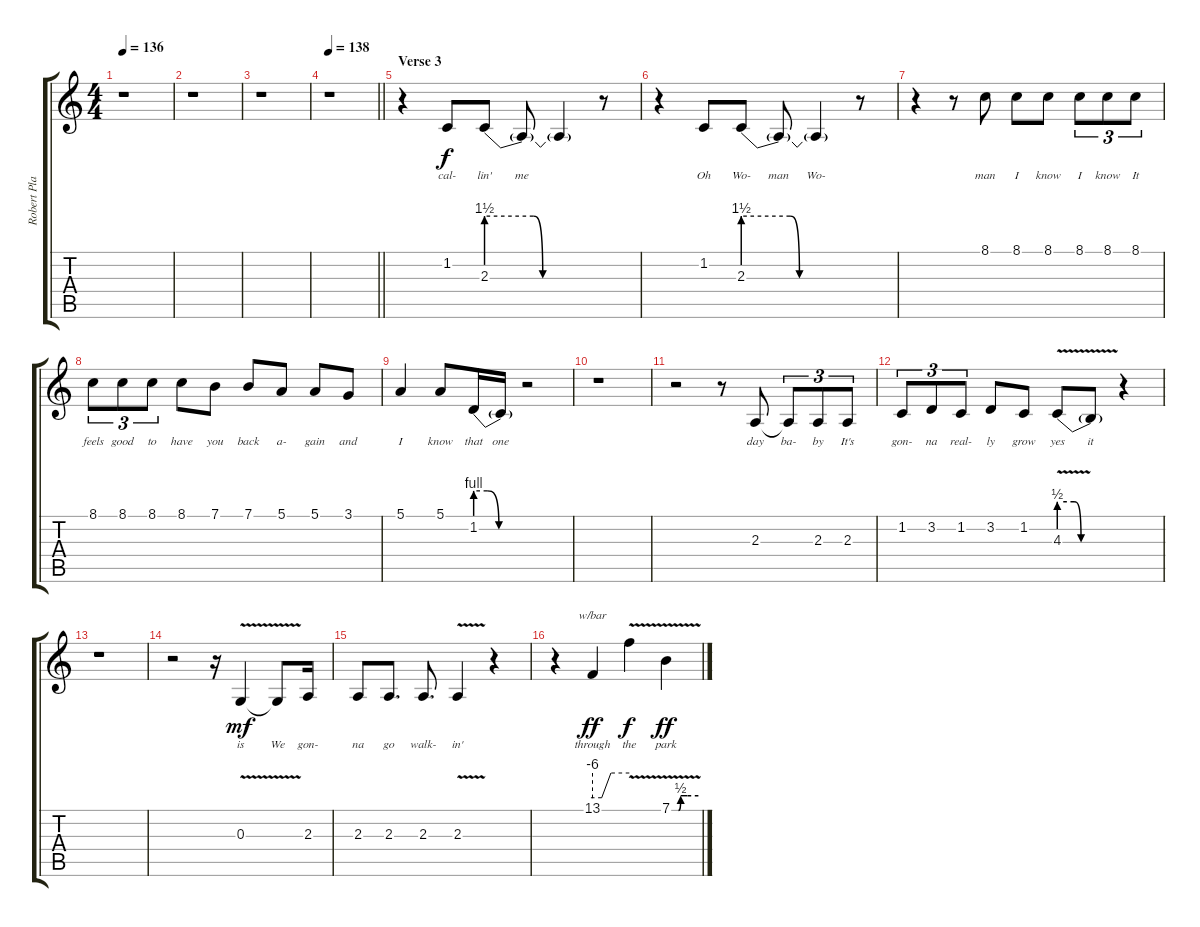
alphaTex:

\track ("Robert Plant" "Robert Pla") {instrument lead2sawtooth}
\staff {score tabs}
\tuning (E4 B3 G3 D3 A2 E2) {hide}
\ts (4 4)
\tempo 136
\clef g2
\ks aminor
r.1{dy f} |
r.1 |
r.1 |
\tempo 138
\barLineRight lightlight
r.1 |
\section ("" "Verse 3")
r.4 1.2.8{lyrics (0 "cal-") lyrics (1 "") lyrics (2 "") lyrics (3 "") lyrics (4 "")} 2.3{be (custom 0 6 25 6 30 0 60 0)}.8{lyrics (0 "lin'") lyrics (1 "") lyrics (2 "") lyrics (3 "") lyrics (4 "")} 2.3{t}.8{lyrics (0 "me") lyrics (1 "") lyrics (2 "") lyrics (3 "") lyrics (4 "")} 2.3{t}.4{lyrics (0 "") lyrics (1 "") lyrics (2 "") lyrics (3 "") lyrics (4 "")} r.8 |
r.4 1.2.8{lyrics (0 "Oh") lyrics (1 "") lyrics (2 "") lyrics (3 "") lyrics (4 "")} 2.3{be (custom 0 6 25 6 30 0 60 0)}.8{lyrics (0 "Wo-") lyrics (1 "") lyrics (2 "") lyrics (3 "") lyrics (4 "")} 2.3{t}.8{lyrics (0 "man") lyrics (1 "") lyrics (2 "") lyrics (3 "") lyrics (4 "")} 2.3{t}.4{lyrics (0 "Wo-") lyrics (1 "") lyrics (2 "") lyrics (3 "") lyrics (4 "")} r.8 |
r.4 r.8 8.1.8{lyrics (0 "man") lyrics (1 "") lyrics (2 "") lyrics (3 "") lyrics (4 "")} 8.1.8{lyrics (0 "I") lyrics (1 "") lyrics (2 "") lyrics (3 "") lyrics (4 "")} 8.1.8{lyrics (0 "know") lyrics (1 "") lyrics (2 "") lyrics (3 "") lyrics (4 "")} 8.1.8{tu (3 2) lyrics (0 "I") lyrics (1 "") lyrics (2 "") lyrics (3 "") lyrics (4 "")} 8.1.8{tu (3 2) lyrics (0 "know") lyrics (1 "") lyrics (2 "") lyrics (3 "") lyrics (4 "")} 8.1.8{tu (3 2) lyrics (0 "It") lyrics (1 "") lyrics (2 "") lyrics (3 "") lyrics (4 "")} |
8.1.8{tu (3 2) lyrics (0 "feels") lyrics (1 "") lyrics (2 "") lyrics (3 "") lyrics (4 "")} 8.1.8{tu (3 2) lyrics (0 "good") lyrics (1 "") lyrics (2 "") lyrics (3 "") lyrics (4 "")} 8.1.8{tu (3 2) lyrics (0 "to") lyrics (1 "") lyrics (2 "") lyrics (3 "") lyrics (4 "")} 8.1.8{lyrics (0 "have") lyrics (1 "") lyrics (2 "") lyrics (3 "") lyrics (4 "")} 7.1.8{lyrics (0 "you") lyrics (1 "") lyrics (2 "") lyrics (3 "") lyrics (4 "")} 7.1.8{lyrics (0 "back") lyrics (1 "") lyrics (2 "") lyrics (3 "") lyrics (4 "")} 5.1.8{lyrics (0 "a-") lyrics (1 "") lyrics (2 "") lyrics (3 "") lyrics (4 "")} 5.1.8{lyrics (0 "gain") lyrics (1 "") lyrics (2 "") lyrics (3 "") lyrics (4 "")} 3.1.8{lyrics (0 "and") lyrics (1 "") lyrics (2 "") lyrics (3 "") lyrics (4 "")} |
5.1.4{lyrics (0 "I") lyrics (1 "") lyrics (2 "") lyrics (3 "") lyrics (4 "")} 5.1.8{lyrics (0 "know") lyrics (1 "") lyrics (2 "") lyrics (3 "") lyrics (4 "")} 1.2{be (custom 0 4 15 4 30 0 60 0)}.16{lyrics (0 "that") lyrics (1 "") lyrics (2 "") lyrics (3 "") lyrics (4 "")} 1.2{t}.16{lyrics (0 "one") lyrics (1 "") lyrics (2 "") lyrics (3 "") lyrics (4 "")} r.2 |
r.1 |
r.2 r.8 2.3.8{lyrics (0 "day") lyrics (1 "") lyrics (2 "") lyrics (3 "") lyrics (4 "")} 2.3{t}.8{tu (3 2) lyrics (0 "ba-") lyrics (1 "") lyrics (2 "") lyrics (3 "") lyrics (4 "")} 2.3.8{tu (3 2) lyrics (0 "by") lyrics (1 "") lyrics (2 "") lyrics (3 "") lyrics (4 "")} 2.3.8{tu (3 2) lyrics (0 "It's") lyrics (1 "") lyrics (2 "") lyrics (3 "") lyrics (4 "")} |
1.2.8{tu (3 2) lyrics (0 "gon-") lyrics (1 "") lyrics (2 "") lyrics (3 "") lyrics (4 "")} 3.2.8{tu (3 2) lyrics (0 "na") lyrics (1 "") lyrics (2 "") lyrics (3 "") lyrics (4 "")} 1.2.8{tu (3 2) lyrics (0 "real-") lyrics (1 "") lyrics (2 "") lyrics (3 "") lyrics (4 "")} 3.2.8{lyrics (0 "ly") lyrics (1 "") lyrics (2 "") lyrics (3 "") lyrics (4 "")} 1.2.8{lyrics (0 "grow") lyrics (1 "") lyrics (2 "") lyrics (3 "") lyrics (4 "")} 4.3{be (custom 0 2 15 2 22 0 60 0) v}.8{lyrics (0 "yes") lyrics (1 "") lyrics (2 "") lyrics (3 "") lyrics (4 "")} 4.3{t}.8{lyrics (0 "it") lyrics (1 "") lyrics (2 "") lyrics (3 "") lyrics (4 "")} r.4 |
r.1 |
r.2 r.16 0.3{v}.4{lyrics (0 "is") lyrics (1 "") lyrics (2 "") lyrics (3 "") lyrics (4 "") dy mf} 0.3{t}.8{lyrics (0 "We") lyrics (1 "") lyrics (2 "") lyrics (3 "") lyrics (4 "")} 2.3.16{lyrics (0 "gon-") lyrics (1 "") lyrics (2 "") lyrics (3 "") lyrics (4 "")} |
2.3.8{lyrics (0 "na") lyrics (1 "") lyrics (2 "") lyrics (3 "") lyrics (4 "")} 2.3.8{d lyrics (0 "go") lyrics (1 "") lyrics (2 "") lyrics (3 "") lyrics (4 "")} 2.3.8{d lyrics (0 "walk-") lyrics (1 "") lyrics (2 "") lyrics (3 "") lyrics (4 "")} 2.3{v}.4{lyrics (0 "in'") lyrics (1 "") lyrics (2 "") lyrics (3 "") lyrics (4 "")} r.4 |
r.4 13.1.4{tbe (custom default 0 -24 15 -24 30 0 60 0) lyrics (0 "through") lyrics (1 "") lyrics (2 "") lyrics (3 "") lyrics (4 "") dy ff} 13.1{v t}.4{lyrics (0 "the") lyrics (1 "") lyrics (2 "") lyrics (3 "") lyrics (4 "") dy f} 7.1{be (custom 0 0 15 0 20 2 35 2 60 2) v}.4{lyrics (0 "park") lyrics (1 "") lyrics (2 "") lyrics (3 "") lyrics (4 "") dy ff}
